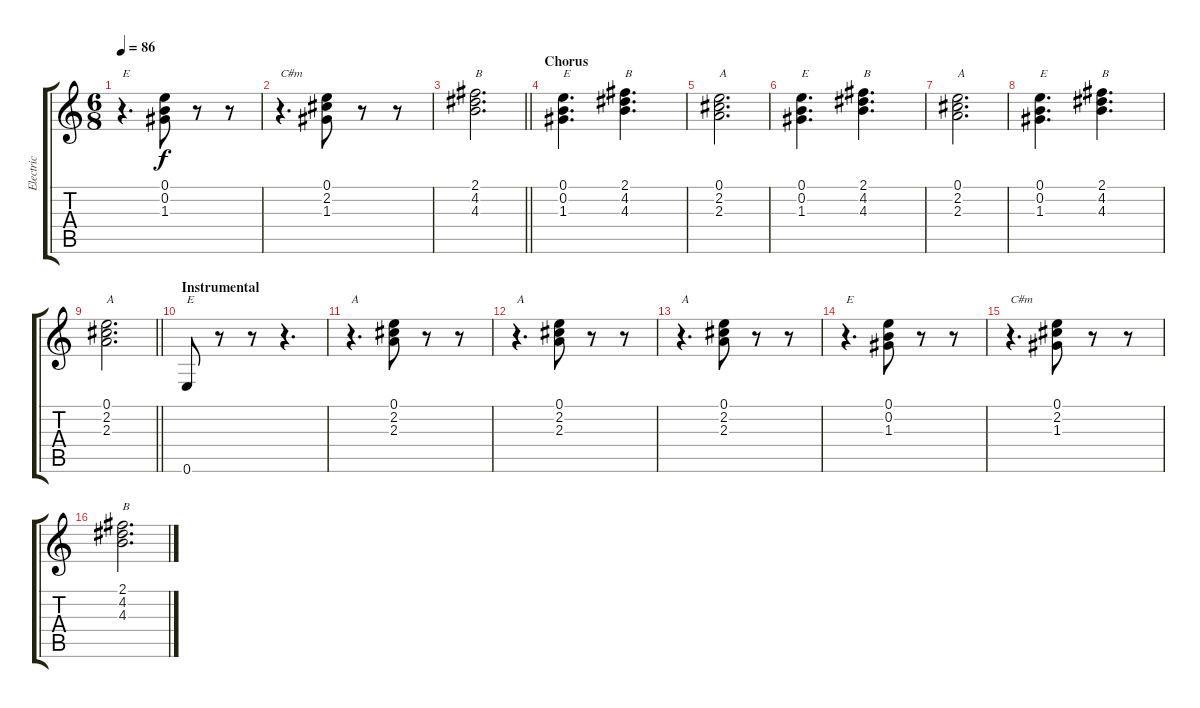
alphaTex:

\track ("Electric" "Electric") {instrument overdrivenguitar}
\staff {score tabs}
\tuning (E4 B3 G3 D3 A2 E2) {hide}
\ts (6 8)
\tempo 86
\clef g2
\ks c
r.4{d txt "E" dy f} (0.1 0.2 1.3).8 r.8 r.8 |
r.4{d txt "C#m"} (0.1 2.2 1.3).8 r.8 r.8 |
\barLineRight lightlight
(2.1 4.2 4.3).2{d txt "B"} |
\section ("" "Chorus")
(0.1 0.2 1.3).4{d txt "E"} (2.1 4.2 4.3).4{d txt "B"} |
(0.1 2.2 2.3).2{d txt "A"} |
(0.1 0.2 1.3).4{d txt "E"} (2.1 4.2 4.3).4{d txt "B"} |
(0.1 2.2 2.3).2{d txt "A"} |
(0.1 0.2 1.3).4{d txt "E"} (2.1 4.2 4.3).4{d txt "B"} |
\barLineRight lightlight
(0.1 2.2 2.3).2{d txt "A"} |
\section ("" "Instrumental")
0.6.8{txt "E"} r.8 r.8 r.4{d} |
r.4{d txt "A"} (0.1 2.2 2.3).8 r.8 r.8 |
r.4{d txt "A"} (0.1 2.2 2.3).8 r.8 r.8 |
r.4{d txt "A"} (0.1 2.2 2.3).8 r.8 r.8 |
r.4{d txt "E"} (0.1 0.2 1.3).8 r.8 r.8 |
r.4{d txt "C#m"} (0.1 2.2 1.3).8 r.8 r.8 |
(2.1 4.2 4.3).2{d txt "B"}
